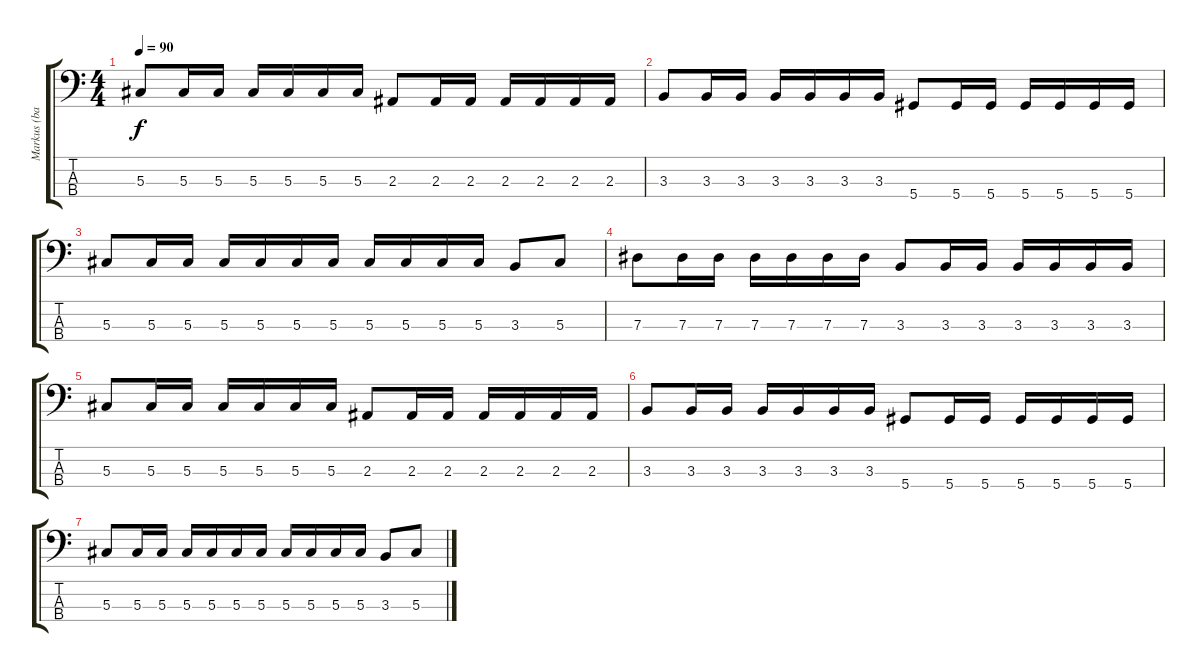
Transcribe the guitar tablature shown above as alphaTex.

\track ("Markus (bass)" "Markus (ba") {instrument electricbassfinger}
\staff {score tabs}
\tuning (Gb2 Db2 Ab1 Eb1) {hide}
\ts (4 4)
\tempo 90
\clef f4
\ks c
5.3.8{dy f} 5.3.16 5.3.16 5.3.16 5.3.16 5.3.16 5.3.16 2.3.8 2.3.16 2.3.16 2.3.16 2.3.16 2.3.16 2.3.16 |
3.3.8 3.3.16 3.3.16 3.3.16 3.3.16 3.3.16 3.3.16 5.4.8 5.4.16 5.4.16 5.4.16 5.4.16 5.4.16 5.4.16 |
5.3.8 5.3.16 5.3.16 5.3.16 5.3.16 5.3.16 5.3.16 5.3.16 5.3.16 5.3.16 5.3.16 3.3.8 5.3.8 |
7.3.8 7.3.16 7.3.16 7.3.16 7.3.16 7.3.16 7.3.16 3.3.8 3.3.16 3.3.16 3.3.16 3.3.16 3.3.16 3.3.16 |
5.3.8 5.3.16 5.3.16 5.3.16 5.3.16 5.3.16 5.3.16 2.3.8 2.3.16 2.3.16 2.3.16 2.3.16 2.3.16 2.3.16 |
3.3.8 3.3.16 3.3.16 3.3.16 3.3.16 3.3.16 3.3.16 5.4.8 5.4.16 5.4.16 5.4.16 5.4.16 5.4.16 5.4.16 |
5.3.8 5.3.16 5.3.16 5.3.16 5.3.16 5.3.16 5.3.16 5.3.16 5.3.16 5.3.16 5.3.16 3.3.8 5.3.8
